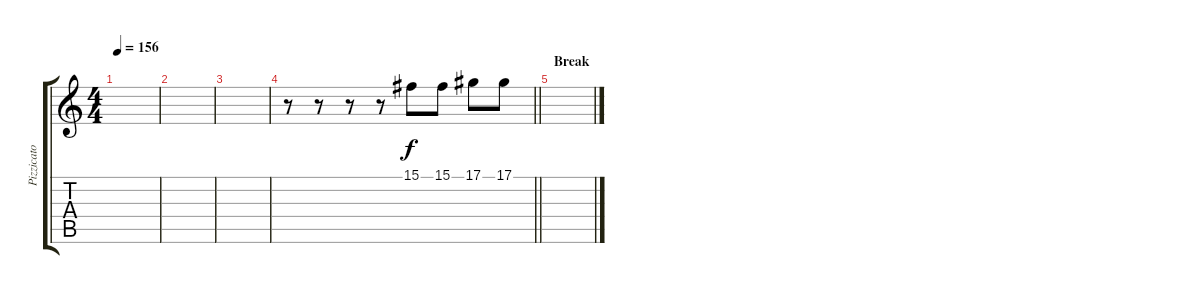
\track ("Pizzicato Strings" "Pizzicato ") {instrument pizzicatostrings}
\staff {score tabs}
\tuning (Eb4 Bb3 Gb3 Db3 Ab2 Db2) {hide}
\ts (4 4)
\tempo 156
\clef g2
\ks c
|
|
|
\barLineRight lightlight
r.8 r.8 r.8 r.8 15.1.8 15.1.8 17.1.8 17.1.8 |
\section ("" "Break")
